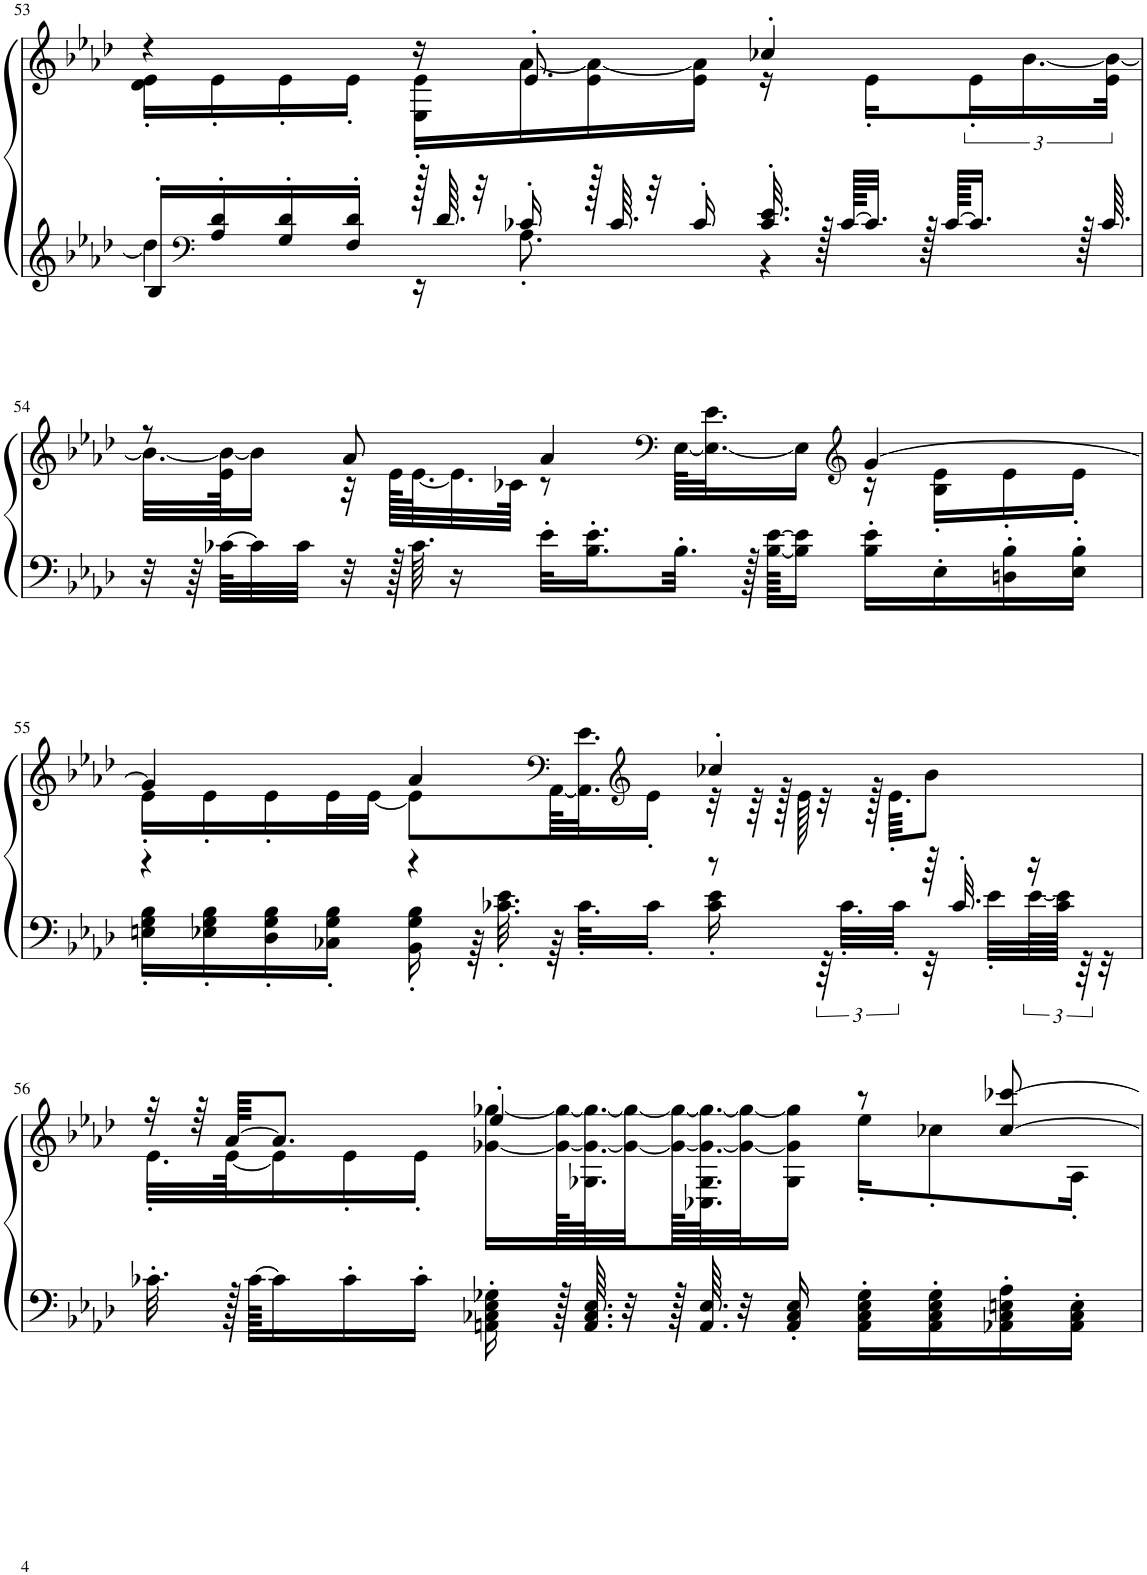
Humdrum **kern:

**kern	**kern
*part1	*part1
*staff2	*staff1
*I"Piano	*
*I'Pno	*
!!LO:PB:g=z
*clefG2	*clefG2
*k[b-e-a-d-]	*k[b-e-a-d-]
*M3/4	*M3/4
=53	=53
*^	*^
16B-'/LL	4dd-\]	4r	16d-\' 16e-\'LL
*clefF4	*	*	*
16A-/' 16d-/'	.	.	16e-'\
16G/' 16d-/'	.	.	16e-'\
16F/' 16d-/'JJ	.	.	16e-'\JJ
128r	16r	16r	16E-\' 16e-\'LL
64.d-/	.	.	.
32r	.	.	.
16c-X'/	8.A-'\	8.e-'/	[16a-\
128r	.	.	16e-\ 16a-\_
64.c-/	.	.	.
32r	.	.	.
16c-'/	.	.	16e-\ 16a-\]JJ
32.c-/' 32.e-/'	4r	4cc-X'/	16r
128r	.	.	.
[128c-/KKLLL	.	.	.
32.c-/JJJ]	.	.	16e-'\LL
128r	.	.	.
[128c-/KKKLL	.	.	.
16.c-/JJ]	.	.	24e-'\
.	.	.	[24.b-\
128r	.	.	.
64.c-/	.	.	.
.	.	.	48e-\ 48b-\_JJk
*v	*v	*	*
!!LO:LB:g=z	!!
=54	=54	=54
32r	8r	32.b-\LLL_
64r	.	.
[64c-X\KLLL	.	64e-\ 64b-\_JK
32c-\]	.	16b-\JJ]
32c-\JJJ	.	.
32r	8a-/	32r
128r	.	128e-\KLLLL
64.c-\	.	[64.e-\J
16r	.	32.e-\]
.	.	64c-X\JJJk
32e-'\KLL	4a-/	8r
16.B-\' 16.e-\'	.	.
*	*clefF4	*
32.B-'\JJk	.	[64E-\KLLL
.	.	32.E-\_ 32.e-\J
128r	.	.
[128B-\ [128e-\KKKLL	.	.
16B-\] 16e-\]JJ	.	16E-\JJ]
*	*clefG2	*
16B-\' 16e-\'LL	[4g/	16r
16E-'\	.	16B-\' 16e-\'LL
16Dn\' 16B-\'	.	16e-'\
16E-\' 16B-\'JJ	.	16e-'\JJ
!!LO:LB:g=z	!!
=55	=55	=55
*^	*	*
4r	16En\' 16G\' 16B-\'LL	4g/]	16e-'\LL
.	16E-X\' 16G\' 16B-\'	.	16e-'\
.	16D-\' 16G\' 16B-\'	.	16e-'\
.	16C-X\' 16G\' 16B-\'JJ	.	32e-\L
.	.	.	[32e-\JJJ
4r	16BB-\' 16G\' 16B-\'	4a-/	8e-\L]
.	64r	.	.
.	32.c-X\' 32.e-\'	.	.
*	*	*clefF4	*
.	64r	.	[64AA-\KLL
.	32.c-'\KLL	.	32.AA-\] 32.e-\J
*	*	*clefG2	*
.	16c-'\JJ	.	16e-'\JJ
8r	16c-\' 16e-\'	4cc-X'/	32r
.	.	.	64r
.	.	.	128r
.	.	.	128e-\
.	96r	.	32r
.	48.c-'\LLL	.	.
.	.	.	128r
.	.	.	64.e-'\KKKL
.	48c-'\JJJ	.	.
64r	32r	.	8b-\J
32.c-'/	.	.	.
.	32e-'\LLL	.	.
16r	[96e-\L	.	.
.	96c-\ 96e-\]JJJJ	.	.
.	96r	.	.
.	32r	.	.
*v	*v	*	*
!!LO:LB:g=z	!!
=56	=56	=56
32.c-X'\	32r	32.e-'\LLL
.	64r	.
128r	[64a-/KKKL	[64e-\JK
[128c-\KKKLL	.	.
16c-\]	8.a-/J]	16e-\]
16c-'\	.	16e-'\
16c-'\JJ	.	16e-'\JJ
16AAn\' 16C-X\' 16E-\' 16G-X\'	4ee-'/	[16g-X\ [16gg-X\LL
128r	.	128g-\_ 128gg-\_KLL
64.AA/ 64.C-/ 64.E-/	.	64.G-X\ 64.g-\_ 64.gg-\_J
32r	.	32g-\_ 32gg-\_
128r	.	128g-\_ 128gg-\_KL
64.AA/ 64.E-/	.	64.C-X\ 64.G-\ 64.g-\_ 64.gg-\_J
32r	.	32g-\_ 32gg-\_J
16AA/' 16C-/' 16E-/'	.	16G-\ 16g-\] 16gg-\]JJ
16AA\' 16C-\' 16E-\' 16G-\'LL	8r	16ee-'\KL
16AA\' 16C-\' 16E-\' 16G-\'	.	8cc-X'\
16AA-X\' 16C-\' 16En\' 16A-\'	[8cc-/ [8ccc-X/	.
16AA-\' 16C-\' 16E\'JJ	.	16A-'\Jk
*	*v	*v
=	=
*-	*-
